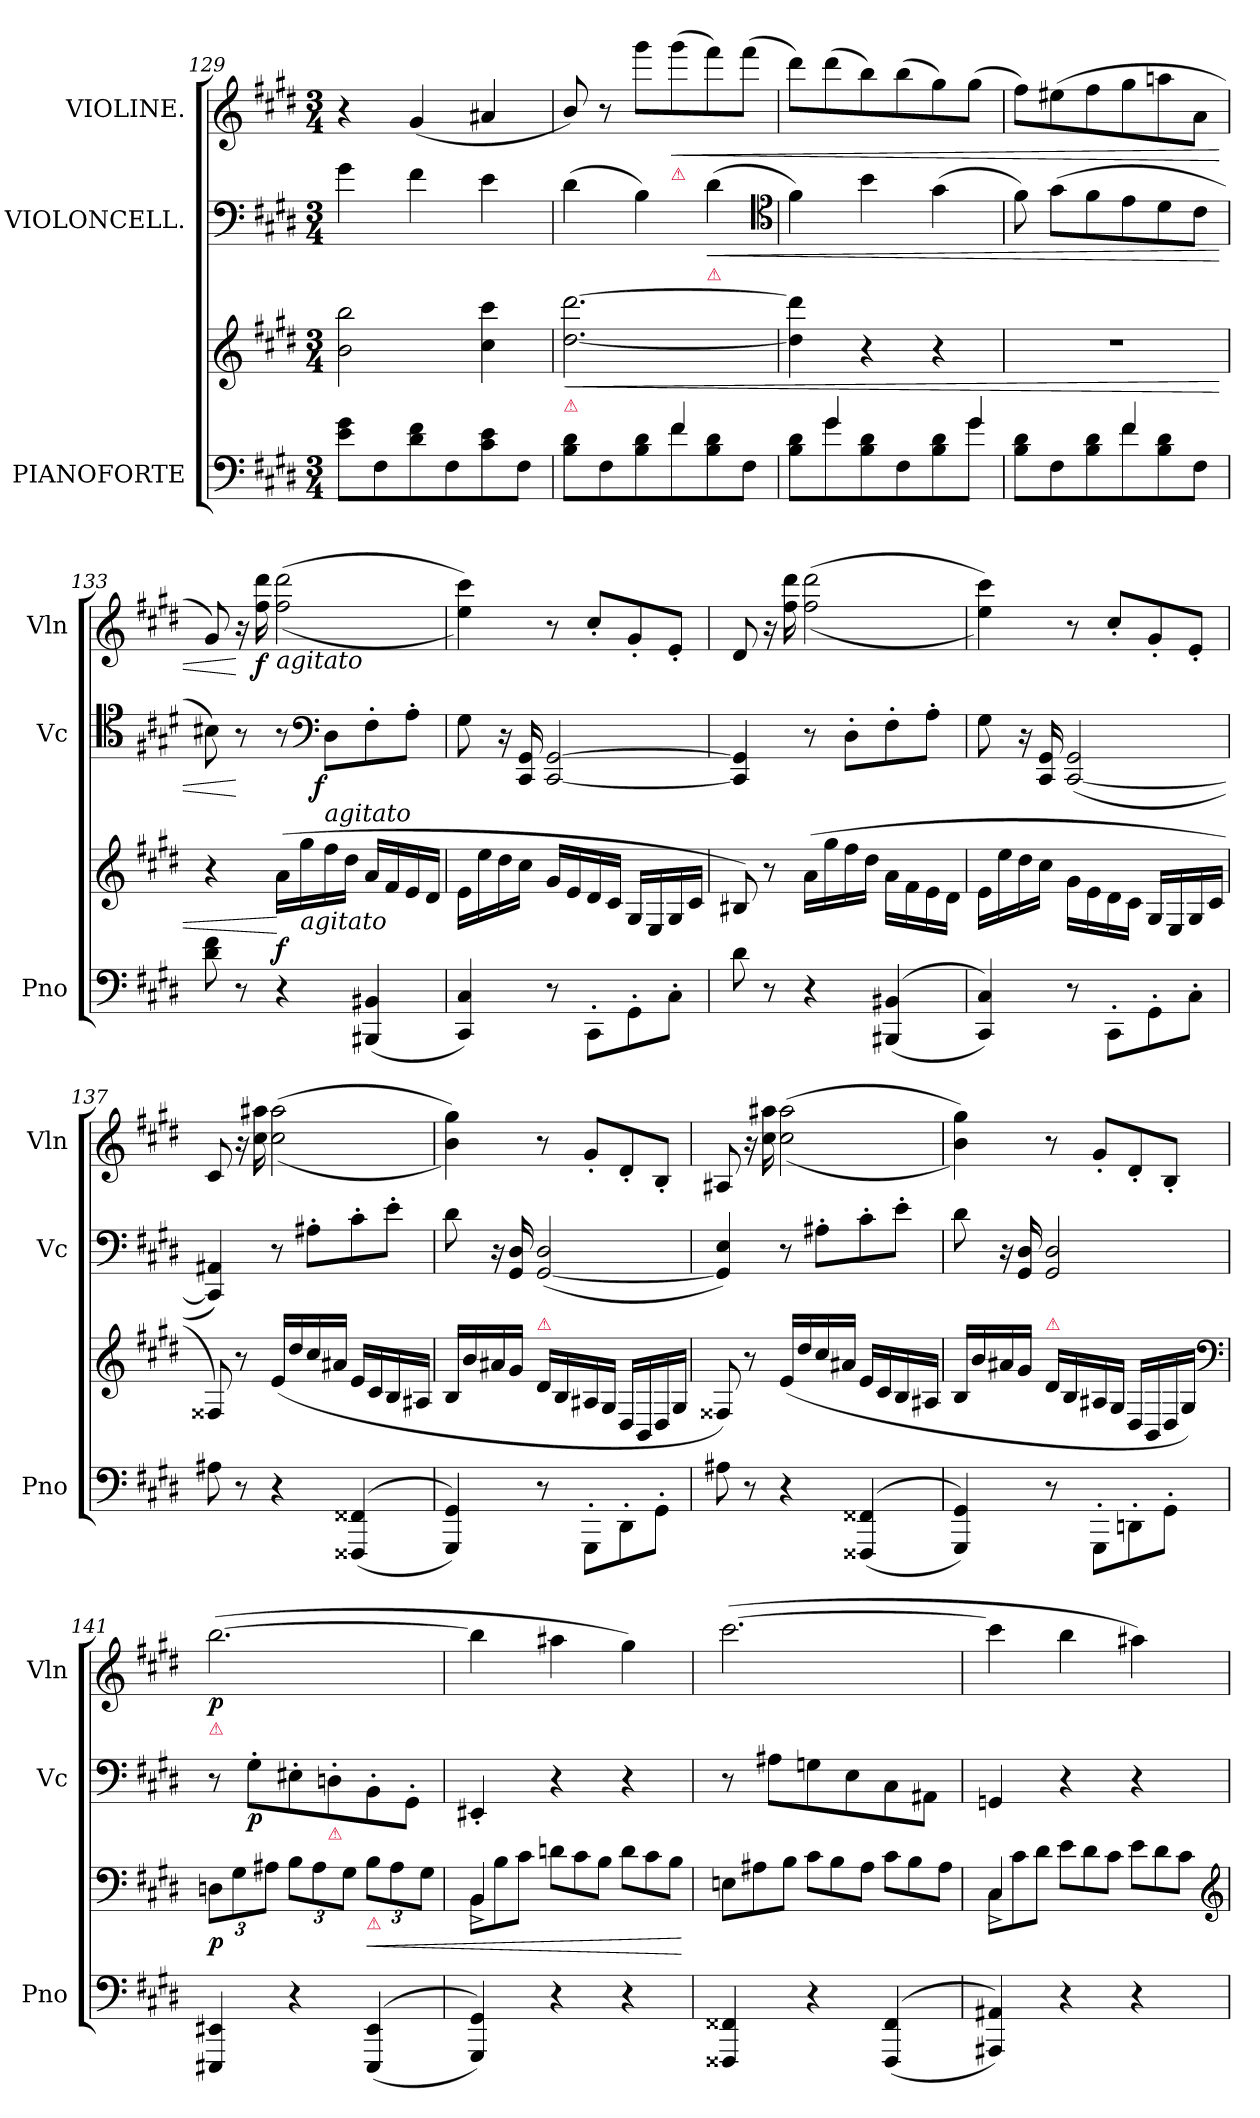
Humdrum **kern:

**kern	**kern	**dynam	**kern	**dynam	**kern	**dynam
*part3	*part3	*part3	*part2	*part2	*part1	*part1
*staff4	*staff3	*staff3/4	*staff2	*staff2	*staff1	*staff1
*I"PIANOFORTE	*	*	*I"VIOLONCELL.	*	*I"VIOLINE.	*
*I'Pno	*	*	*I'Vc	*	*I'Vln	*
*clefF4	*clefG2	*	*clefF4	*	*clefG2	*
*k[f#c#g#d#]	*k[f#c#g#d#]	*	*k[f#c#g#d#]	*	*k[f#c#g#d#]	*
*E:	*E:	*	*E:	*	*E:	*
*M3/4	*M3/4	*	*M3/4	*	*M3/4	*
=129	=129	=129	=129	=129	=129	=129
8e\ 8g#\L	2b\ 2bb\	.	4g#\	.	4r	.
8F#\	.	.	.	.	.	.
8d#\ 8f#\	.	.	4f#\	.	(4g#/	.
8F#\	.	.	.	.	.	.
8c#\ 8e\	4cc#\ 4ccc#\	.	4e\	.	4a#X/	.
8F#\J	.	.	.	.	.	.
=130	=130	=130	=130	=130	=130	=130
*^	*	*	*	*	*	*
!	!	!LO:TX:b:color=crimson:t=⚠	!	!	!	!	!
!	!	!	!LO:HP:b	!	!	!	!
4.ryy	8B\ 8d#\L	[2.dd#\ [2.ddd#\	<	(4d#\	.	8b/)	.
.	8F#\	.	.	.	.	8r	.
.	8B\ 8d#\	.	.	4B\)	.	8ggg#\L	.
!	!	!	!	!	!	!LO:TX:b:color=crimson:t=⚠	!
!	!	!	!	!	!	!	!LO:HP:b
4f#/	8f#\	.	.	.	.	(8ggg#\	<
!	!	!	!	!LO:TX:b:color=crimson:t=⚠	!	!	!
!	!	!	!	!	!LO:HP:b	!	!
.	8B\ 8d#\	.	.	(4d#\	<	8fff#\)	.
8ryy	8F#\J	.	.	.	.	(8fff#\J	.
*	*	*	*	*clefC4	*	*	*
=131	=131	=131	=131	=131	=131	=131	=131
8ryy	8B\ 8d#\L	4dd#]\ 4ddd#]\	.	4f#\)	.	8ddd#\L)	.
4g#/	8g#\	.	.	.	.	(8ddd#\	.
.	8B\ 8d#\	4r	.	4b\	.	8bb\)	.
8ryy	8F#\	.	.	.	.	(8bb\	.
8ryy	8B\ 8d#\	4r	.	(4g#\	.	8gg#\)	.
!LO:N:vis=4	!	!	!	!	!	!	!
8g#/	8g#\J	.	.	.	.	(8gg#\J	.
=132	=132	=132	=132	=132	=132	=132	=132
4.ryy	8B\ 8d#\L	2.r	.	8f#\)	.	8ff#\L)	.
.	8F#\	.	.	(8g#\L	.	(8ee#X\	.
.	8B\ 8d#\	.	.	8f#\	.	8ff#\	.
4f#/	8f#\	.	.	8e\	.	8gg#\	.
.	8B\ 8d#\	.	.	8d#\	.	8aan\	.
8ryy	8F#\J	.	.	8c#\J	.	8a\J	.
*v	*v	*	*	*	*	*	*
=133	=133	=133	=133	=133	=133	=133
8d#\ 8f#\	4r	.	8B#X\)	.	8g#/)	.
8r	.	.	8r	[	16r	[
.	.	.	.	.	16ff#\ 16ddd#\	f
!	!	!	!	!	!LO:TX:b:i:t=agitato	!
4r	(>16a\LL	[ f	8r	.	(<(>2ff#\ 2ddd#\	.
!	!LO:TX:b:i:t=agitato	!	!	!	!	!
.	16gg#\	.	.	.	.	.
*	*	*	*clefF4	*	*	*
!	!	!	!LO:TX:b:i:t=agitato	!	!	!
!	!	!	!	!LO:DY:rj	!	!
.	16ff#\	.	8D#\L	f	.	.
.	16dd#\JJ	.	.	.	.	.
(4BBB#X/ 4BB#X/	16a/LL	.	8F#'\	.	.	.
.	16f#/	.	.	.	.	.
.	16e/	.	8A'\J	.	.	.
.	16d#/JJ	.	.	.	.	.
=134	=134	=134	=134	=134	=134	=134
4CC#/ 4C#/)	16e\LL	.	8G#\	.	4ee\ 4ccc#\))	.
.	16ee\	.	.	.	.	.
.	16dd#\	.	16r	.	.	.
.	16cc#\JJ	.	16CC#/ 16GG#/	.	.	.
8r	16g#/LL	.	[2CC#/ [2GG#/	.	8r	.
.	16e/	.	.	.	.	.
8CC#'<\L	16d#/	.	.	.	8cc#'/L	.
.	16c#/JJ	.	.	.	.	.
8GG#'<\	16G#/LL	.	.	.	8g#'/	.
.	16E/	.	.	.	.	.
8C#'<\J	16G#/	.	.	.	8e'/J	.
.	16c#/JJ	.	.	.	.	.
=135	=135	=135	=135	=135	=135	=135
8d#\	8B#X/)	.	4CC#]/ 4GG#]/	.	8d#/	.
8r	8r	.	.	.	16r	.
.	.	.	.	.	16ff#\ 16ddd#\	.
4r	(>16a\LL	.	8r	.	(<(>2ff#\ 2ddd#\	.
.	16gg#\	.	.	.	.	.
.	16ff#\	.	8D#'\L	.	.	.
.	16dd#\JJ	.	.	.	.	.
(<(>4BBB#X/ 4BB#X/	16a\LL	.	8F#'\	.	.	.
.	16f#\	.	.	.	.	.
.	16e\	.	8A'\J	.	.	.
.	16d#\JJ	.	.	.	.	.
=136	=136	=136	=136	=136	=136	=136
4CC#/ 4C#/))	16e\LL	.	8G#\	.	4ee\ 4ccc#\))	.
.	16ee\	.	.	.	.	.
.	16dd#\	.	16r	.	.	.
.	16cc#\JJ	.	16CC#/ 16GG#/	.	.	.
8r	16g#\LL	.	(>[2CC#/ 2GG#/	.	8r	.
.	16e\	.	.	.	.	.
8CC#'<\L	16d#\	.	.	.	8cc#'/L	.
.	16c#\JJ	.	.	.	.	.
8GG#'<\	16G#/LL	.	.	.	8g#'/	.
.	16E/	.	.	.	.	.
8C#'<\J	16G#/	.	.	.	8e'/J	.
.	16c#/JJ	.	.	.	.	.
=137	=137	=137	=137	=137	=137	=137
8A#X\	8F##X/)	.	4CC#]/ 4AA#X/)	.	8c#/	.
8r	8r	.	.	.	16r	.
.	.	.	.	.	16cc#\ 16aa#X\	.
4r	(>16e/LL	.	8r	.	(<(>2cc#\ 2aa#\	.
.	16dd#/	.	.	.	.	.
.	16cc#/	.	8A#X'\L	.	.	.
.	16a#X/JJ	.	.	.	.	.
(<(>4FFF##X/ 4FF##X/	16e/LL	.	8c#'\	.	.	.
.	16c#/	.	.	.	.	.
.	16B/	.	8e'\J	.	.	.
.	16A#X/JJ	.	.	.	.	.
=138	=138	=138	=138	=138	=138	=138
4GGG#/ 4GG#/))	16B/LL	.	8d#\	.	4b\ 4gg#\))	.
.	16b/	.	.	.	.	.
.	16a#X/	.	16r	.	.	.
.	16g#/JJ	.	16GG#/ 16D#/	.	.	.
!	!LO:TX:a:color=crimson:t=⚠	!	!	!	!	!
8r	16d#\LL	.	(>[2GG#/ 2D#/	.	8r	.
.	16B/	.	.	.	.	.
8GGG#'\L	16A#X/	.	.	.	8g#'/L	.
.	16G#/JJ	.	.	.	.	.
8DD#'\	16D#/LL	.	.	.	8d#'/	.
.	16BB/	.	.	.	.	.
8GG#'\J	16D#/	.	.	.	8B'/J	.
.	16G#/JJ	.	.	.	.	.
=139	=139	=139	=139	=139	=139	=139
8A#X\	8F##X/)	.	4GG#]/ 4E/)	.	8A#X/	.
8r	8r	.	.	.	16r	.
.	.	.	.	.	16cc#\ 16aa#X\	.
4r	(>16e/LL	.	8r	.	(<(>2cc#\ 2aa#\	.
.	16dd#/	.	.	.	.	.
.	16cc#/	.	8A#X'\L	.	.	.
.	16a#X/JJ	.	.	.	.	.
(<(>4FFF##X/ 4FF##X/	16e/LL	.	8c#'\	.	.	.
.	16c#/	.	.	.	.	.
.	16B/	.	8e'\J	.	.	.
.	16A#X/JJ	.	.	.	.	.
=140	=140	=140	=140	=140	=140	=140
4GGG#/ 4GG#/))	16B/LL	.	8d#\	.	4b\ 4gg#\))	.
.	16b/	.	.	.	.	.
.	16a#X/	.	16r	.	.	.
.	16g#/JJ	.	16GG#/ 16D#/	.	.	.
!	!LO:TX:a:color=crimson:t=⚠	!	!	!	!	!
8r	16d#\LL	.	2GG#/ 2D#/	.	8r	.
.	16B/	.	.	.	.	.
8GGG#'<\L	16A#X/	.	.	.	8g#'/L	.
.	16G#/JJ	.	.	.	.	.
8DDn'<\	16D#/LL	.	.	.	8d#'/	.
.	16BB/	.	.	.	.	.
8GG#'<\J	16D#/	.	.	.	8B'/J	.
.	16G#/JJ)	.	.	.	.	.
*	*clefF4	*	*	*	*	*
=141	=141	=141	=141	=141	=141	=141
!	!	!	!	!	!LO:TX:b:color=crimson:t=⚠	!
4EEE#X/ 4EE#X/	12Dn\L	p	8r	.	([2.bb\	p
.	12G#\	.	.	.	.	.
.	.	.	8G#'\L	p	.	.
.	12A#X\J	.	.	.	.	.
4r	12B\L	.	8E#X'\	.	.	.
.	12A#\	.	.	.	.	.
!	!	!	!LO:TX:b:color=crimson:t=⚠	!	!	!
.	.	.	8Dn'\	.	.	.
.	12G#\J	.	.	.	.	.
!	!LO:TX:b:color=crimson:t=⚠	!	!	!	!	!
!	!	!LO:HP:b	!	!	!	!
(<(>4EEE#/ 4EE#/	12B\L	<	8BB'\	.	.	.
.	12A#\	.	.	.	.	.
.	.	.	8GG#'\J	.	.	.
.	12G#\J	.	.	.	.	.
=142	=142	=142	=142	=142	=142	=142
*	*Xtuplet	*	*	*	*	*
*	*^	*	*	*	*	*
4GGG#/ 4GG#/))	12BB\L	4BB^>/	.	4EE#X'/	.	4bb\]	.
.	12B\	.	.	.	.	.	.
.	12c#\J	.	.	.	.	.	.
4r	12dn\L	4ryy	.	4r	.	4aa#X\	.
.	12c#\	.	.	.	.	.	.
.	12B\J	.	.	.	.	.	.
4r	12d\L	4ryy	.	4r	.	4gg#\)	.
.	12c#\	.	.	.	.	.	.
.	12B\J	.	.	.	.	.	.
*	*v	*v	*	*	*	*	*
.	.	[	.	.	.	.
=143	=143	=143	=143	=143	=143	=143
4FFF##X/ 4FF##X/	12En\L	.	8r	.	([2.ccc#\	.
.	12A#X\	.	.	.	.	.
.	.	.	8A#X\L	.	.	.
.	12B\J	.	.	.	.	.
4r	12c#\L	.	8Gn\	.	.	.
.	12B\	.	.	.	.	.
.	.	.	8E\	.	.	.
.	12A#\J	.	.	.	.	.
(<(>4FFF##/ 4FF##/	12c#\L	.	8C#\	.	.	.
.	12B\	.	.	.	.	.
.	.	.	8AA#X\J	.	.	.
.	12A#\J	.	.	.	.	.
=144	=144	=144	=144	=144	=144	=144
*	*^	*	*	*	*	*
4AAA#X/ 4AA#X/))	12C#\L	4C#^>/	.	4GGn/	.	4ccc#\]	.
.	12c#\	.	.	.	.	.	.
.	12d#\J	.	.	.	.	.	.
4r	12e\L	4ryy	.	4r	.	4bb\	.
.	12d#\	.	.	.	.	.	.
.	12c#\J	.	.	.	.	.	.
4r	12e\L	4ryy	.	4r	.	4aa#X\)	.
.	12d#\	.	.	.	.	.	.
.	12c#\J	.	.	.	.	.	.
*	*v	*v	*	*	*	*	*
*	*clefG2	*	*	*	*	*
=	=	=	=	=	=	=
*-	*-	*-	*-	*-	*-	*-
